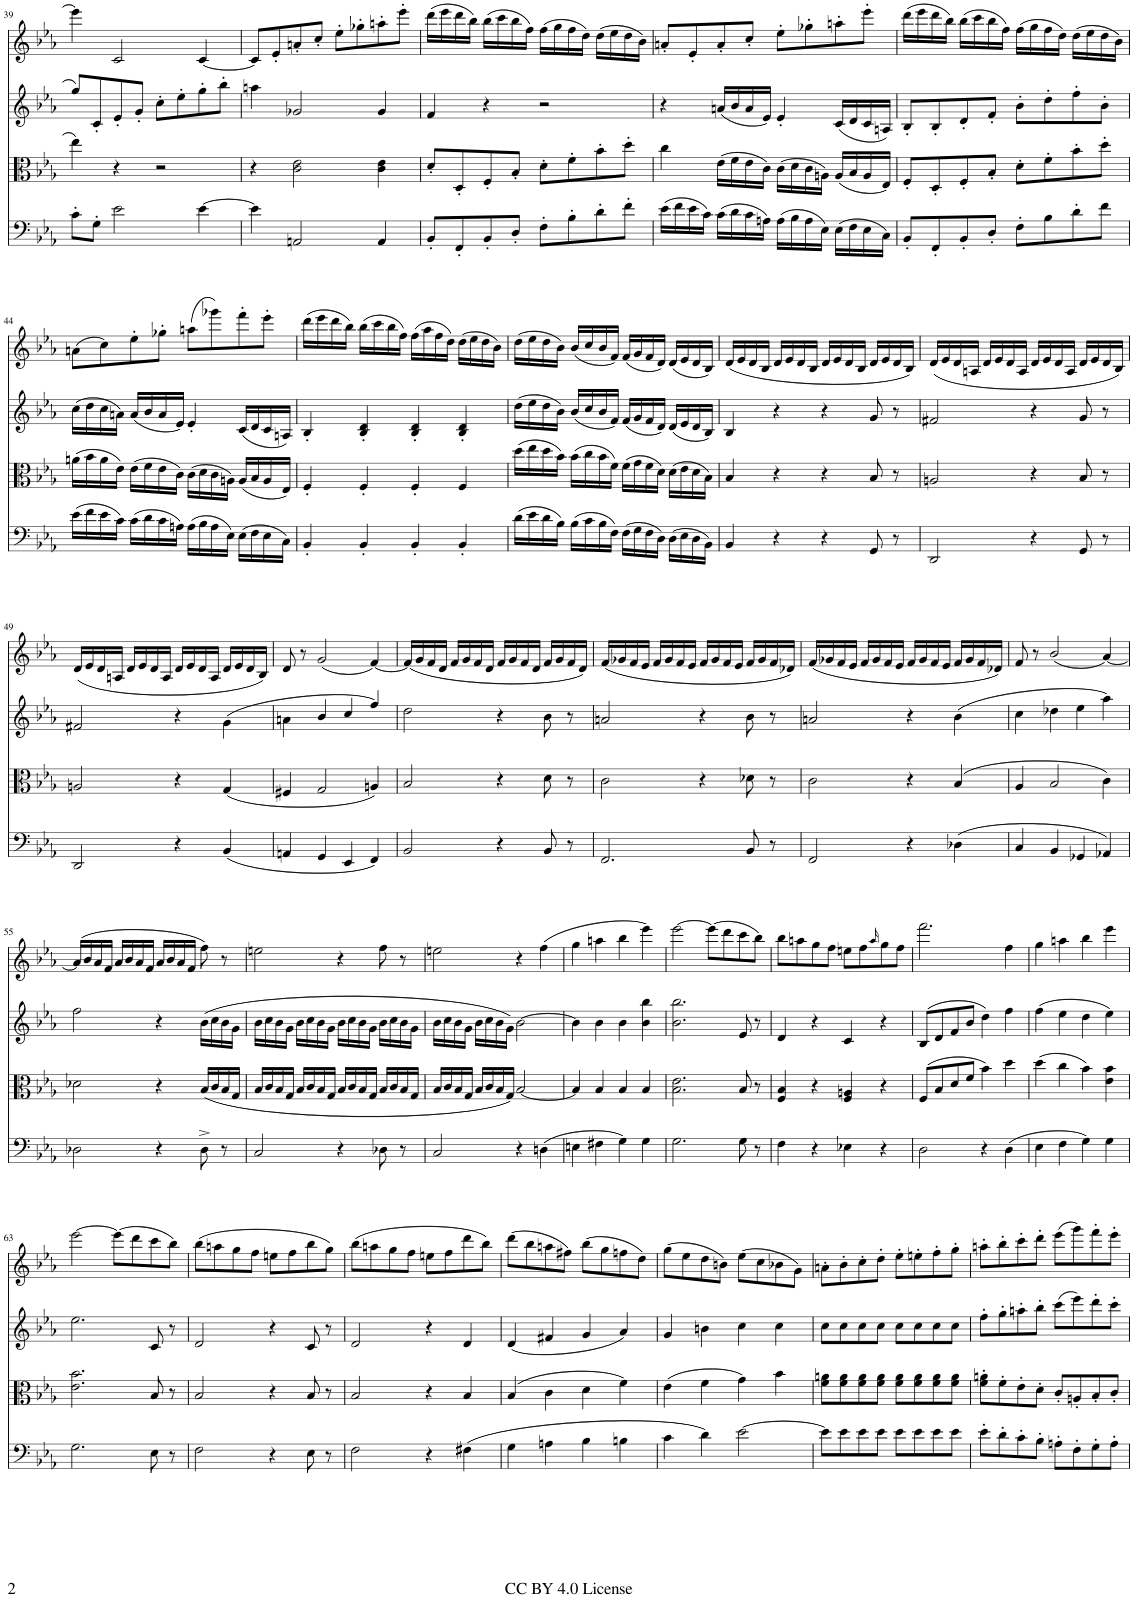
**kern	**kern	**kern	**kern
*part4	*part3	*part2	*part1
*staff4	*staff3	*staff2	*staff1
*I"Cello	*I"Viola	*I"Violin II	*I"Violin I
*	*I'Vla	*I'Vln	*I'Vln
!!LO:PB:g=z
*clefF4	*clefC3	*clefG2	*clefG2
*k[b-e-a-]	*k[b-e-a-]	*k[b-e-a-]	*k[b-e-a-]
*M4/4	*M4/4	*M4/4	*M4/4
*met(c)	*met(c)	*met(c)	*met(c)
=39	=39	=39	=39
8c'\L	4ee-\	8gg/L	4eee-\]
8G'\J	.	8c'/	.
2e-\	4r	8e-'/	2c/
.	.	8g'/J	.
.	2r	8cc'\L	.
.	.	8ee-'\	.
[4e-\	.	8gg'\	[4c/
.	.	8bb-'\J	.
=40	=40	=40	=40
4e-\]	4r	4aan\	8c/L]
.	.	.	8e-'/
2AAn/	2c\ 2e-\	2g-X/	8an'/
.	.	.	8cc'/J
.	.	.	8ee-'\L
.	.	.	8gg-X'\
4AA/	4c\ 4e-\	4g-/	8aan'\
.	.	.	8eee-'\J
=41	=41	=41	=41
8BB-'/L	8d'/L	4f/	(16ddd\LL
.	.	.	16eee-\
8FF'/	8D'/	.	16ddd\
.	.	.	16bb-\JJ)
8BB-'/	8F'/	4r	(16bb-\LL
.	.	.	16ccc\
8D'/J	8B-'/J	.	16bb-\
.	.	.	16ff\JJ)
8F'\L	8d'\L	2r	(16ff\LL
.	.	.	16gg\
8B-'\	8f'\	.	16ff\
.	.	.	16dd\JJ)
8d'\	8b-'\	.	(16dd\LL
.	.	.	16ee-\
8f'\J	8dd'\J	.	16dd\
.	.	.	16b-\JJ)
=42	=42	=42	=42
(16e-\LL	4cc\	4r	8an'/L
16f\	.	.	.
16e-\	.	.	8e-'/
16c\JJ)	.	.	.
(16c\LL	(16e-\LL	(16an/LL	8a'/
16d\	16f\	16b-/	.
16c\	16e-\	16a/	8cc'/J
16An\JJ)	16c\JJ)	16e-/JJ)	.
(16A\LL	(16c\LL	4e-'/	8ee-'\L
16B-\	16d\	.	.
16A\	16c\	.	8gg-X'\
16E-\JJ)	16An\JJ)	.	.
(16E-\LL	(16A/LL	(16c/LL	8aan'\
16F\	16B-/	16d/	.
16E-\	16A/	16c/	8eee-'\J
16C\JJ)	16E-/JJ)	16An/JJ)	.
=43	=43	=43	=43
8BB-'/L	8F'/L	8B-'/L	(16ddd\LL
.	.	.	16eee-\
8FF'/	8D'/	8B-'/	16ddd\
.	.	.	16bb-\JJ)
8BB-'/	8F'/	8d'/	(16bb-\LL
.	.	.	16ccc\
8D'/J	8B-'/J	8f'/J	16bb-\
.	.	.	16ff\JJ)
8F'\L	8d'\L	8b-'\L	(16ff\LL
.	.	.	16gg\
8B-\	8f'\	8dd'\	16ff\
.	.	.	16dd\JJ)
8d'\	8b-'\	8ff'\	(16dd\LL
.	.	.	16ee-\
8f\J	8dd'\J	8b-'\J	16dd\
.	.	.	16b-\JJ)
!!LO:LB:g=z
=44	=44	=44	=44
(16e-\LL	(16an\LL	(16cc\LL	(8an\L
16f\	16b-\	16dd\	.
16e-\	16a\	16cc\	8cc\)
16c\JJ)	16e-\JJ)	16an\JJ)	.
(16c\LL	(16e-\LL	(16a/LL	8ee-'\
16d\	16f\	16b-/	.
16c\	16e-\	16a/	8gg-X'\J
16An\JJ)	16c\JJ)	16e-/JJ)	.
(16A\LL	(16c\LL	4e-'/	(8aan\L
16B-\	16d\	.	.
16A\	16c\	.	8ggg-X\)
16E-\JJ)	16An\JJ)	.	.
(16E-\LL	(16A/LL	(16c/LL	8fff'\
16F\	16B-/	16d/	.
16E-\	16A/	16c/	8eee-'\J
16C\JJ)	16E-/JJ)	16An/JJ)	.
=45	=45	=45	=45
4BB-'/	4F'/	4B-'/	(16ddd\LL
.	.	.	16eee-\
.	.	.	16ddd\
.	.	.	16bb-\JJ)
4BB-'/	4F'/	4B-/' 4d/'	(16bb-\LL
.	.	.	16ccc\
.	.	.	16bb-\
.	.	.	16ff\JJ)
4BB-'/	4F'/	4B-/' 4d/'	(16ff\LL
.	.	.	16aa-\
.	.	.	16ff\
.	.	.	16dd\JJ)
4BB-'/	4F/	4B-/' 4d/'	(16dd\LL
.	.	.	16ee-\
.	.	.	16dd\
.	.	.	16b-\JJ)
=46	=46	=46	=46
(16d\LL	(16dd\LL	(16dd\LL	(16dd\LL
16e-\	16ee-\	16ee-\	16ee-\
16d\	16dd\	16dd\	16dd\
16B-\JJ)	16b-\JJ)	16b-\JJ)	16b-\JJ)
(16B-\LL	(16b-\LL	(16b-/LL	(16b-/LL
16c\	16cc\	16cc/	16cc/
16B-\	16b-\	16b-/	16b-/
16F\JJ)	16f\JJ)	16f/JJ)	16f/JJ)
(16F\LL	(16f\LL	(16f/LL	(16f/LL
16G\	16g\	16g/	16g/
16F\	16f\	16f/	16f/
16D\JJ)	16d\JJ)	16d/JJ)	16d/JJ)
(16D\LL	(16d\LL	(16d/LL	(16d/LL
16E-\	16e-\	16e-/	16e-/
16D\	16d\	16d/	16d/
16BB-\JJ)	16B-\JJ)	16B-/JJ)	16B-/JJ)
=47	=47	=47	=47
4BB-/	4B-/	4B-/	(16d/LL
.	.	.	16e-/
.	.	.	16d/
.	.	.	16B-/JJ
4r	4r	4r	16d/LL
.	.	.	16e-/
.	.	.	16d/
.	.	.	16B-/JJ
4r	4r	4r	16d/LL
.	.	.	16e-/
.	.	.	16d/
.	.	.	16B-/JJ
8GG/	8B-/	8g/	16d/LL
.	.	.	16e-/
8r	8r	8r	16d/
.	.	.	16B-/JJ)
=48	=48	=48	=48
2DD/	2An/	2f#X/	(16d/LL
.	.	.	16e-/
.	.	.	16d/
.	.	.	16An/JJ
.	.	.	16d/LL
.	.	.	16e-/
.	.	.	16d/
.	.	.	16A/JJ
4r	4r	4r	16d/LL
.	.	.	16e-/
.	.	.	16d/
.	.	.	16A/JJ
8GG/	8B-/	8g/	16d/LL
.	.	.	16e-/
8r	8r	8r	16d/
.	.	.	16B-/JJ)
!!LO:LB:g=z
=49	=49	=49	=49
2DD/	2An/	2f#X/	(16d/LL
.	.	.	16e-/
.	.	.	16d/
.	.	.	16An/JJ
.	.	.	16d/LL
.	.	.	16e-/
.	.	.	16d/
.	.	.	16A/JJ
4r	4r	4r	16d/LL
.	.	.	16e-/
.	.	.	16d/
.	.	.	16A/JJ
(4BB-/	(4G/	(4g\	16d/LL
.	.	.	16e-/
.	.	.	16d/
.	.	.	16B-/JJ)
=50	=50	=50	=50
4AAn/	4F#X/	4an\	8d/
.	.	.	8r
4GG/	2G/	4b-/	(2g/
4EE-/	.	4cc/	.
4FF/)	4An/)	4ff/)	[4f/)
=51	=51	=51	=51
2BB-/	2B-/	2dd\	(16f/LL]
.	.	.	16g/
.	.	.	16f/
.	.	.	16d/JJ
.	.	.	16f/LL
.	.	.	16g/
.	.	.	16f/
.	.	.	16d/JJ
4r	4r	4r	16f/LL
.	.	.	16g/
.	.	.	16f/
.	.	.	16d/JJ
8BB-/	8d\	8b-\	16f/LL
.	.	.	16g/
8r	8r	8r	16f/
.	.	.	16d/JJ)
=52	=52	=52	=52
2.FF/	2c\	2an/	(16f/LL
.	.	.	16g-X/
.	.	.	16f/
.	.	.	16e-/JJ
.	.	.	16f/LL
.	.	.	16g-/
.	.	.	16f/
.	.	.	16e-/JJ
.	4r	4r	16f/LL
.	.	.	16g-/
.	.	.	16f/
.	.	.	16e-/JJ
8BB-/	8d-X\	8b-\	16f/LL
.	.	.	16g-/
8r	8r	8r	16f/
.	.	.	16d-X/JJ)
=53	=53	=53	=53
2FF/	2c\	2an/	(16f/LL
.	.	.	16g-X/
.	.	.	16f/
.	.	.	16e-/JJ
.	.	.	16f/LL
.	.	.	16g-/
.	.	.	16f/
.	.	.	16e-/JJ
4r	4r	4r	16f/LL
.	.	.	16g-/
.	.	.	16f/
.	.	.	16e-/JJ
(4D-X\	(>4B-/	(4b-\	16f/LL
.	.	.	16g-/
.	.	.	16f/
.	.	.	16d-X/JJ)
=54	=54	=54	=54
4C/	4A-/	4cc\	8f/
.	.	.	8r
4BB-/	2B-/	4dd-X\	(2b-/
4GG-X/	.	4ee-\	.
4AA-X/)	4c\)	4aa-\)	[4a-/)
!!LO:LB:g=z
=55	=55	=55	=55
2D-X\	2d-X\	2ff\	(16a-/LL]
.	.	.	16b-/
.	.	.	16a-/
.	.	.	16f/JJ
.	.	.	16a-/LL
.	.	.	16b-/
.	.	.	16a-/
.	.	.	16f/JJ
4r	4r	4r	16a-/LL
.	.	.	16b-/
.	.	.	16a-/
.	.	.	16f/JJ
8D-^\	(16B-/LL	(16b-\LL	8ff\)
.	16c/	16cc\	.
8r	16B-/	16b-\	8r
.	16G/JJ	16g\JJ	.
=56	=56	=56	=56
2C/	16B-/LL	16b-\LL	2een\
.	16c/	16cc\	.
.	16B-/	16b-\	.
.	16G/JJ	16g\JJ	.
.	16B-/LL	16b-\LL	.
.	16c/	16cc\	.
.	16B-/	16b-\	.
.	16G/JJ	16g\JJ	.
4r	16B-/LL	16b-\LL	4r
.	16c/	16cc\	.
.	16B-/	16b-\	.
.	16G/JJ	16g\JJ	.
8D-X\	16B-/LL	16b-\LL	8ff\
.	16c/	16cc\	.
8r	16B-/	16b-\	8r
.	16G/JJ	16g\JJ	.
=57	=57	=57	=57
2C/	16B-/LL	16b-\LL	2een\
.	16c/	16cc\	.
.	16B-/	16b-\	.
.	16G/JJ	16g\JJ	.
.	16B-/LL	16b-\LL	.
.	16c/	16cc\	.
.	16B-/	16b-\	.
.	16G/JJ)	16g\JJ)	.
4r	[2B-/	[2b-\	4r
(4Dn\	.	.	(4ff\
=58	=58	=58	=58
4En\	4B-/]	4b-\]	4gg\
4F#X\	4B-/	4b-\	4aan\
4G\)	4B-/	4b-\	4bb-\
4G\	4B-/	4b-\ 4bb-\	4eee-\)
=59	=59	=59	=59
2.G\	2.B-\ 2.e-\	2.b-\ 2.bb-\	[2eee-\
.	.	.	(8eee-\L]
.	.	.	8ddd\
8G\	8B-/	8e-/	8ccc\
8r	8r	8r	8bb-\J)
=60	=60	=60	=60
4F\	4F/ 4B-/	4d/	8bb-\L
.	.	.	8aan\
4r	4r	4r	8gg\
.	.	.	8ff\J
4E-X\	4F/ 4An/	4c/	8een\L
.	.	.	8ff\
.	.	.	16qaa/
4r	4r	4r	8gg\
.	.	.	8ff\J
=61	=61	=61	=61
2D\	(8F/L	(8B-/L	2.fff\
.	8B-/	8d/	.
.	8d/	8f/	.
.	8f/J	8b-/J	.
4r	4b-\)	4dd\)	.
(4D\	4dd\	4ff\	4ff\
=62	=62	=62	=62
4E-\	(4dd\	(4ff\	4gg\
4F\	4cc\	4ee-\	4aan\
4G\)	4b-\)	4dd\	4bb-\
4G\	4e-\ 4b-\	4ee-\)	4eee-\
!!LO:LB:g=z
=63	=63	=63	=63
2.G\	2.e-\ 2.b-\	2.ee-\	[2eee-\
.	.	.	(8eee-\L]
.	.	.	8ddd\
8E-\	8B-/	8c/	8ccc\
8r	8r	8r	8bb-\J)
=64	=64	=64	=64
2F\	2B-/	2d/	(8bb-\L
.	.	.	8aan\
.	.	.	8gg\
.	.	.	8ff\J
4r	4r	4r	8een\L
.	.	.	8ff\
8E-\	8B-/	8c/	8bb-\
8r	8r	8r	8gg\J)
=65	=65	=65	=65
2F\	2B-/	2d/	(8bb-\L
.	.	.	8aan\
.	.	.	8gg\
.	.	.	8ff\J
4r	4r	4r	8een\L
.	.	.	8ff\
(4F#X\	4B-/	4d/	8ddd\
.	.	.	8bb-\J)
=66	=66	=66	=66
4G\	(4B-/	(4d/	(8ddd\L
.	.	.	8bb-\
4An\	4c\	4f#X/	8aan\
.	.	.	8ff#X\J)
4B-\	4d\	4g/	(8bb-\L
.	.	.	8gg\
4Bn\	4f\)	4a-/)	8ffn\
.	.	.	8dd\J)
=67	=67	=67	=67
4c\	(4e-\	4g/	(8gg\L
.	.	.	8ee-\
4d\)	4f\	4bn\	8dd\
.	.	.	8bn\J)
[2e-\	4g\)	4cc\	(8ee-\L
.	.	.	8cc\
.	4b-\	4cc\	8b-X\
.	.	.	8g\J)
=68	=68	=68	=68
8e-\L]	8f\ 8an\L	8cc\L	8an'\L
8e-\	8f\ 8a\	8cc\	8b-'\
8e-\	8f\ 8a\	8cc\	8cc'\
8e-\J	8f\ 8a\J	8cc\J	8dd'\J
8e-\L	8f\ 8a\L	8cc\L	8ee-'\L
8e-\	8f\ 8a\	8cc\	8een'\
8e-\	8f\ 8a\	8cc\	8ff'\
8e-\J	8f\ 8a\J	8cc\J	8gg'\J
=69	=69	=69	=69
8e-'\L	8f\' 8an\'L	8ff'\L	8aan'\L
8d'\	8f'\	8gg'\	8bb-'\
8c'\	8e-'\	8aan'\	8ccc'\
8B-'\J	8d'\J	8bb-'\J	8ddd'\J
8An'\L	8c'/L	(8ccc\L	(8eee-\L
8F'\	8An'/	8eee-\)	8ggg\)
8G'\	8B-'/	8ddd'\	8fff'\
8A'\J	8c'/J	8ccc'\J	8eee-'\J
=	=	=	=
*-	*-	*-	*-
